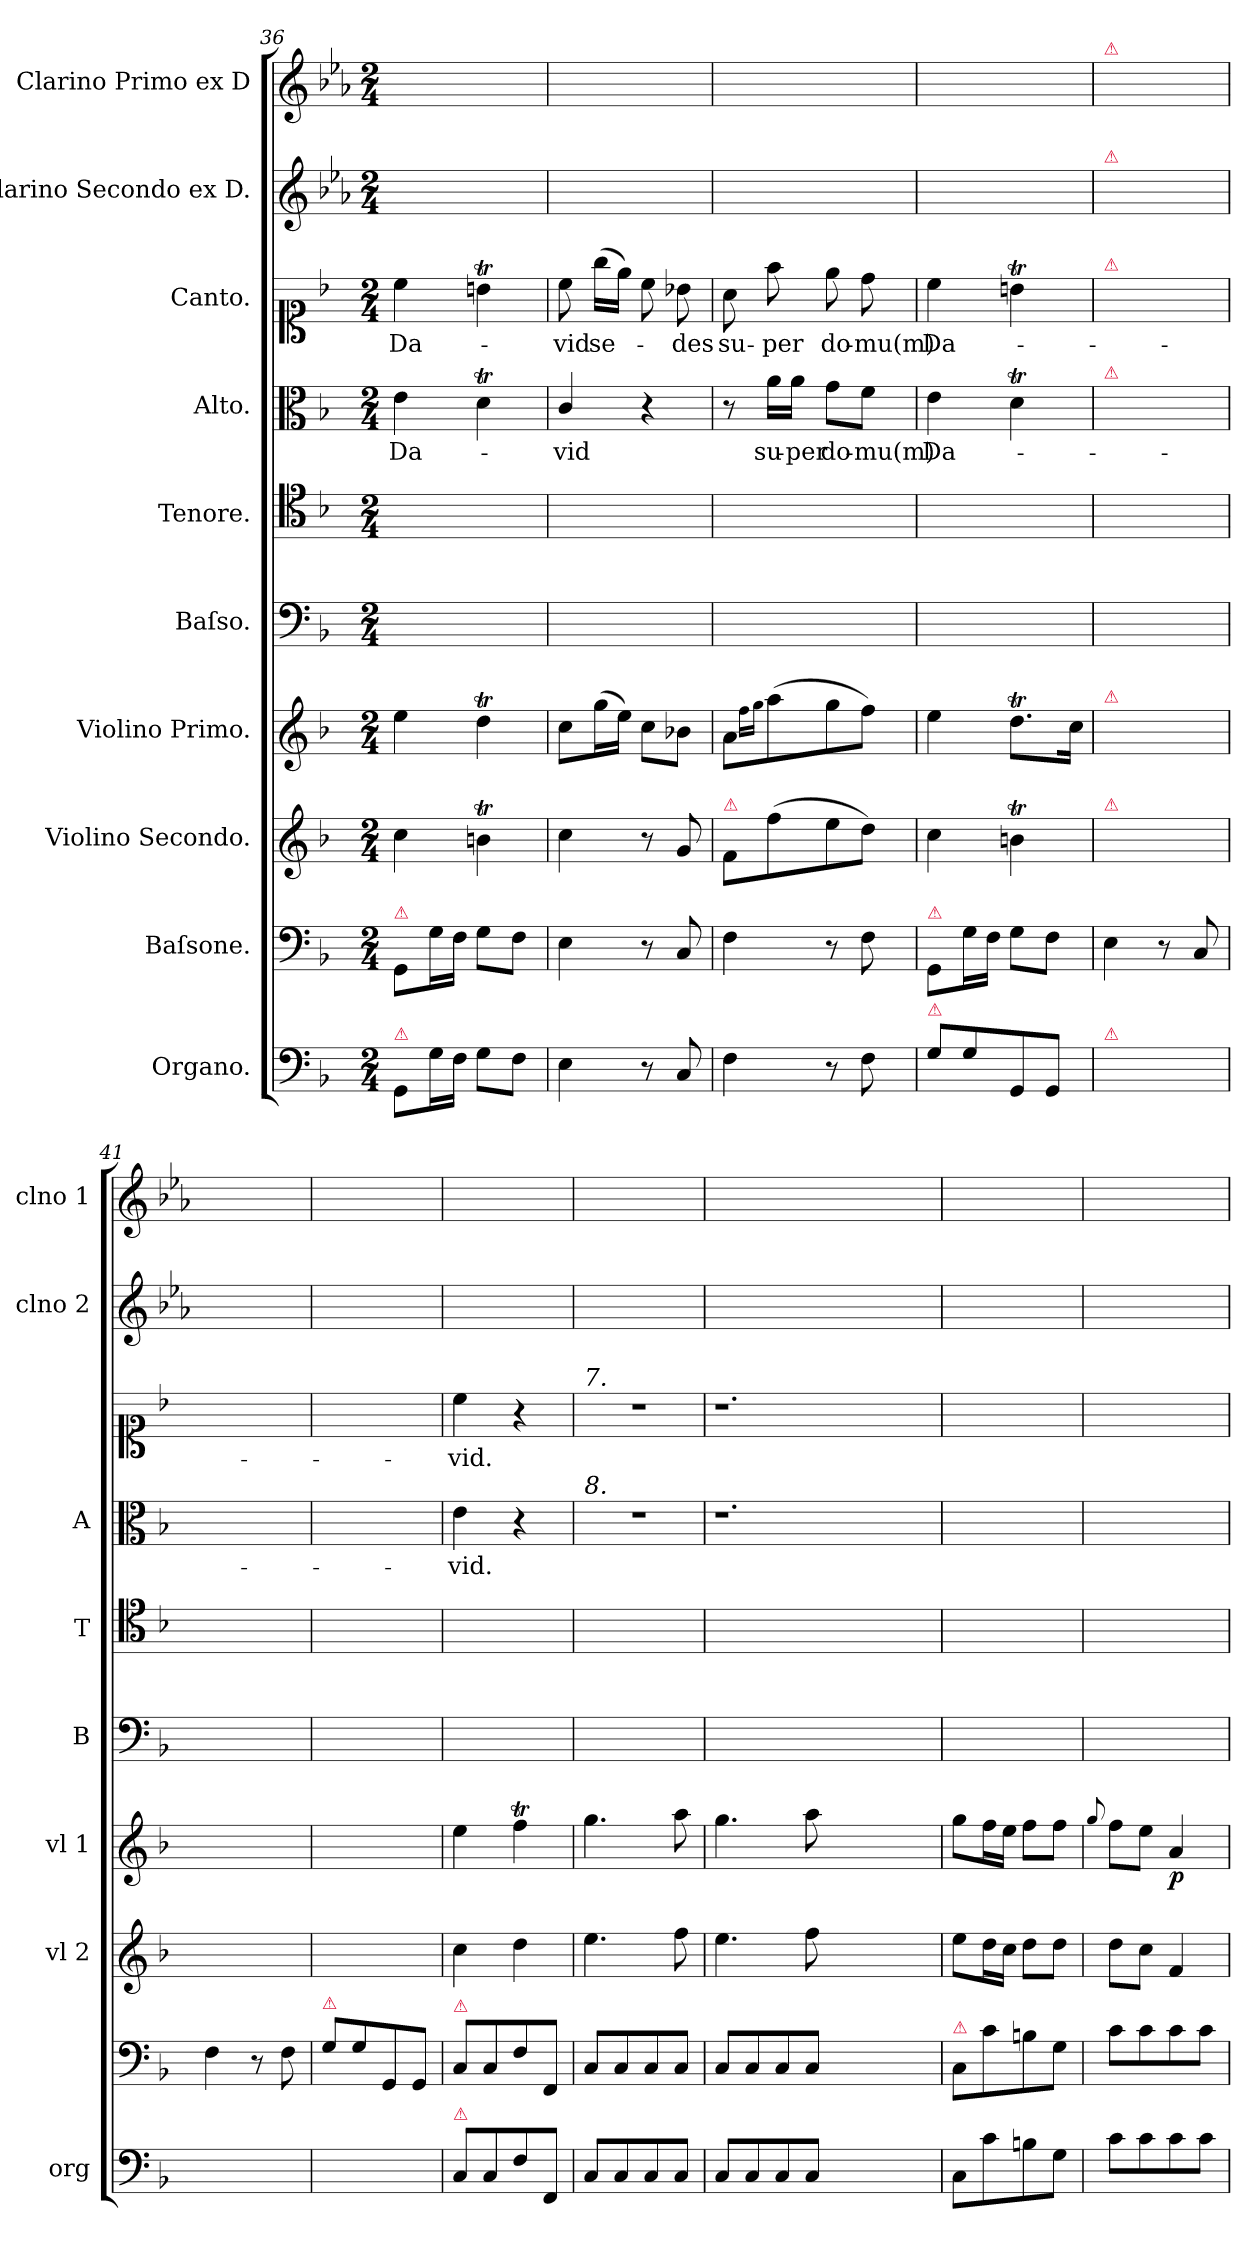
**kern	**dynam	**kern	**dynam	**kern	**dynam	**kern	**dynam	**kern	**kern	**kern	**text	**kern	**text	**kern	**kern
*part10	*part10	*part9	*part9	*part8	*part8	*part7	*part7	*part6	*part5	*part4	*part4	*part3	*part3	*part2	*part1
*staff10	*staff10	*staff9	*staff9	*staff8	*staff8	*staff7	*staff7	*staff6	*staff5	*staff4	*staff4	*staff3	*staff3	*staff2	*staff1
*I"Organo.	*	*I"Baſsone.	*	*I"Violino Secondo.	*	*I"Violino Primo.	*	*I"Baſso.	*I"Tenore.	*I"Alto.	*	*I"Canto.	*	*I"Clarino Secondo ex D.	*I"Clarino Primo ex D
*I'org	*	*	*	*I'vl 2	*	*I'vl 1	*	*I'B	*I'T	*I'A	*	*	*	*I'clno 2	*I'clno 1
*clefF4	*	*clefF4	*	*clefG2	*	*clefG2	*	*clefF4	*clefC4	*clefC3	*	*clefC1	*	*clefG2	*clefG2
*	*	*	*	*	*	*	*	*	*	*	*	*	*	*ITrd-1c-2	*ITrd-1c-2
*k[b-]	*	*k[b-]	*	*k[b-]	*	*k[b-]	*	*k[b-]	*k[b-]	*k[b-]	*	*k[b-]	*	*k[b-]	*k[b-]
*F:	*	*F:	*	*F:	*	*F:	*	*F:	*F:	*F:	*	*F:	*	*F:	*F:
*M2/4	*	*M2/4	*	*M2/4	*	*M2/4	*	*M2/4	*M2/4	*M2/4	*	*M2/4	*	*M2/4	*M2/4
=36	=36	=36	=36	=36	=36	=36	=36	=36	=36	=36	=36	=36	=36	=36	=36
!	!	!LO:TX:a:color=crimson:t=⚠	!	!	!	!	!	!	!	!	!	!	!	!	!
!LO:TX:a:color=crimson:t=⚠	!	!	!	!	!	!	!	!	!	!	!	!	!	!	!
8GG/L	.	8GG/L	.	4cc\	.	4ee\	.	2ryy	2ryy	4e\	Da-	4cc\	Da-	2ryy	2ryy
16G\L	.	16G\L	.	.	.	.	.	.	.	.	.	.	.	.	.
16F\JJ	.	16F\JJ	.	.	.	.	.	.	.	.	.	.	.	.	.
8G\L	.	8G\L	.	4bnt\	.	4ddT\	.	.	.	4dT\	.	4bnt\	.	.	.
8F\J	.	8F\J	.	.	.	.	.	.	.	.	.	.	.	.	.
=37	=37	=37	=37	=37	=37	=37	=37	=37	=37	=37	=37	=37	=37	=37	=37
4E\	.	4E\	.	4cc\	.	8cc\L	.	2ryy	2ryy	4c/	-vid	8cc\	-vid	2ryy	2ryy
.	.	.	.	.	.	(16gg\L	.	.	.	.	.	(16gg\LL	se-	.	.
.	.	.	.	.	.	16ee\JJ)	.	.	.	.	.	16ee\JJ)	.	.	.
8r	.	8r	.	8r	.	8cc\L	.	.	.	4r	.	8cc\	.	.	.
8C/	.	8C/	.	8g/	.	8b-X\J	.	.	.	.	.	8b-X\	-des	.	.
=38	=38	=38	=38	=38	=38	=38	=38	=38	=38	=38	=38	=38	=38	=38	=38
!	!	!	!	!LO:TX:a:color=crimson:t=⚠	!	!	!	!	!	!	!	!	!	!	!
4F\	.	4F\	.	8f/L	.	8a\L	.	2ryy	2ryy	8r	.	8a\	su-	2ryy	2ryy
.	.	.	.	.	.	16qqff\LL	.	.	.	.	.	.	.	.	.
.	.	.	.	.	.	16qqgg\JJ	.	.	.	.	.	.	.	.	.
.	.	.	.	(8ff\	.	(8aa\	.	.	.	16a\LL	-su-	8ff\	-per	.	.
.	.	.	.	.	.	.	.	.	.	16a\JJ	-per	.	.	.	.
8r	.	8r	.	8ee\	.	8gg\	.	.	.	8g\L	do-	8ee\	do-	.	.
8F\	.	8F\	.	8dd\J)	.	8ff\J)	.	.	.	8f\J	-mu(m)	8dd\	-mu(m)	.	.
=39	=39	=39	=39	=39	=39	=39	=39	=39	=39	=39	=39	=39	=39	=39	=39
!	!	!LO:TX:a:color=crimson:t=⚠	!	!	!	!	!	!	!	!	!	!	!	!	!
!LO:TX:a:color=crimson:t=⚠	!	!	!	!	!	!	!	!	!	!	!	!	!	!	!
8G\L	.	8GG/L	.	4cc\	.	4ee\	.	2ryy	2ryy	4e\	Da-	4cc\	Da-	2ryy	2ryy
8G\	.	16G\L	.	.	.	.	.	.	.	.	.	.	.	.	.
.	.	16F\JJ	.	.	.	.	.	.	.	.	.	.	.	.	.
8GG/	.	8G\L	.	4bnt\	.	8.ddT\L	.	.	.	4dT\	.	4bnt\	.	.	.
8GG/J	.	8F\J	.	.	.	.	.	.	.	.	.	.	.	.	.
.	.	.	.	.	.	16cc\Jk	.	.	.	.	.	.	.	.	.
=40	=40	=40	=40	=40	=40	=40	=40	=40	=40	=40	=40	=40	=40	=40	=40
!	!	!	!	!	!	!	!	!	!	!	!	!	!	!	!LO:TX:a:color=crimson:t=⚠
!	!	!	!	!	!	!	!	!	!	!	!	!	!	!LO:TX:a:color=crimson:t=⚠	!
!	!	!	!	!	!	!	!	!	!	!	!	!LO:TX:a:color=crimson:t=⚠	!	!	!
!	!	!	!	!	!	!	!	!	!	!LO:TX:a:color=crimson:t=⚠	!	!	!	!	!
!	!	!	!	!	!	!LO:TX:a:color=crimson:t=⚠	!	!	!	!	!	!	!	!	!
!	!	!	!	!LO:TX:a:color=crimson:t=⚠	!	!	!	!	!	!	!	!	!	!	!
!LO:TX:a:color=crimson:t=⚠	!	!	!	!	!	!	!	!	!	!	!	!	!	!	!
2ryy	.	4E\	.	2ryy	.	2ryy	.	2ryy	2ryy	2ryy	.	2ryy	.	2ryy	2ryy
.	.	8r	.	.	.	.	.	.	.	.	.	.	.	.	.
.	.	8C/	.	.	.	.	.	.	.	.	.	.	.	.	.
=41	=41	=41	=41	=41	=41	=41	=41	=41	=41	=41	=41	=41	=41	=41	=41
2ryy	.	4F\	.	2ryy	.	2ryy	.	2ryy	2ryy	2ryy	.	2ryy	.	2ryy	2ryy
.	.	8r	.	.	.	.	.	.	.	.	.	.	.	.	.
.	.	8F\	.	.	.	.	.	.	.	.	.	.	.	.	.
=42	=42	=42	=42	=42	=42	=42	=42	=42	=42	=42	=42	=42	=42	=42	=42
!	!	!LO:TX:a:color=crimson:t=⚠	!	!	!	!	!	!	!	!	!	!	!	!	!
2ryy	.	8G\L	.	2ryy	.	2ryy	.	2ryy	2ryy	2ryy	.	2ryy	.	2ryy	2ryy
.	.	8G\	.	.	.	.	.	.	.	.	.	.	.	.	.
.	.	8GG/	.	.	.	.	.	.	.	.	.	.	.	.	.
.	.	8GG/J	.	.	.	.	.	.	.	.	.	.	.	.	.
=43	=43	=43	=43	=43	=43	=43	=43	=43	=43	=43	=43	=43	=43	=43	=43
!	!	!LO:TX:a:color=crimson:t=⚠	!	!	!	!	!	!	!	!	!	!	!	!	!
!LO:TX:a:color=crimson:t=⚠	!	!	!	!	!	!	!	!	!	!	!	!	!	!	!
8C/L	for	8C/L	for	4cc\	for	4ee\	for	2ryy	2ryy	4e\	-vid.	4cc\	-vid.	2ryy	2ryy
8C/	.	8C/	.	.	.	.	.	.	.	.	.	.	.	.	.
8F\	.	8F\	.	4dd\	.	4ffT\	.	.	.	4r	.	4r	.	.	.
8FF/J	.	8FF/J	.	.	.	.	.	.	.	.	.	.	.	.	.
=44	=44	=44	=44	=44	=44	=44	=44	=44	=44	=44	=44	=44	=44	=44	=44
!	!	!	!	!	!	!	!	!	!	!	!	!LO:TX:a:i:t=7.	!	!	!
!	!	!	!	!	!	!	!	!	!	!LO:TX:a:i:t=8.	!	!	!	!	!
8C/L	.	8C/L	.	4.ee\	.	4.gg\	.	2ryy	2ryy	2r	.	2r	.	2ryy	2ryy
8C/	.	8C/	.	.	.	.	.	.	.	.	.	.	.	.	.
8C/	.	8C/	.	.	.	.	.	.	.	.	.	.	.	.	.
8C/J	.	8C/J	.	8ff\	.	8aa\	.	.	.	.	.	.	.	.	.
=45	=45	=45	=45	=45	=45	=45	=45	=45	=45	=45	=45	=45	=45	=45	=45
8C/L	.	8C/L	.	4.ee\	.	4.gg\	.	2ryy	2ryy	1.r	.	1.r	.	2ryy	2ryy
8C/	.	8C/	.	.	.	.	.	.	.	.	.	.	.	.	.
8C/	.	8C/	.	.	.	.	.	.	.	.	.	.	.	.	.
8C/J	.	8C/J	.	8ff\	.	8aa\	.	.	.	.	.	.	.	.	.
1ryy	.	1ryy	.	1ryy	.	1ryy	.	1ryy	1ryy	.	.	.	.	1ryy	1ryy
=46	=46	=46	=46	=46	=46	=46	=46	=46	=46	=46	=46	=46	=46	=46	=46
!	!	!LO:TX:a:color=crimson:t=⚠	!	!	!	!	!	!	!	!	!	!	!	!	!
8C\L	.	8C/L	.	8ee\L	.	8gg\L	.	2ryy	2ryy	2ryy	.	2ryy	.	2ryy	2ryy
8c\	.	8c\	.	16dd\L	.	16ff\L	.	.	.	.	.	.	.	.	.
.	.	.	.	16cc\JJ	.	16ee\JJ	.	.	.	.	.	.	.	.	.
8Bn\	.	8Bn\	.	8dd\L	.	8ff\L	.	.	.	.	.	.	.	.	.
8G\J	.	8G\J	.	8dd\J	.	8ff\J	.	.	.	.	.	.	.	.	.
=47	=47	=47	=47	=47	=47	=47	=47	=47	=47	=47	=47	=47	=47	=47	=47
.	.	.	.	.	.	8qqgg/	.	.	.	.	.	.	.	.	.
8c\L	.	8c\L	.	8dd\L	.	8ff\L	.	2ryy	2ryy	2ryy	.	2ryy	.	2ryy	2ryy
8c\	.	8c\	.	8cc\J	.	8ee\J	.	.	.	.	.	.	.	.	.
8c\	.	8c\	.	4f/	pia	4a/	p	.	.	.	.	.	.	.	.
8c\J	.	8c\J	.	.	.	.	.	.	.	.	.	.	.	.	.
=	=	=	=	=	=	=	=	=	=	=	=	=	=	=	=
*-	*-	*-	*-	*-	*-	*-	*-	*-	*-	*-	*-	*-	*-	*-	*-
